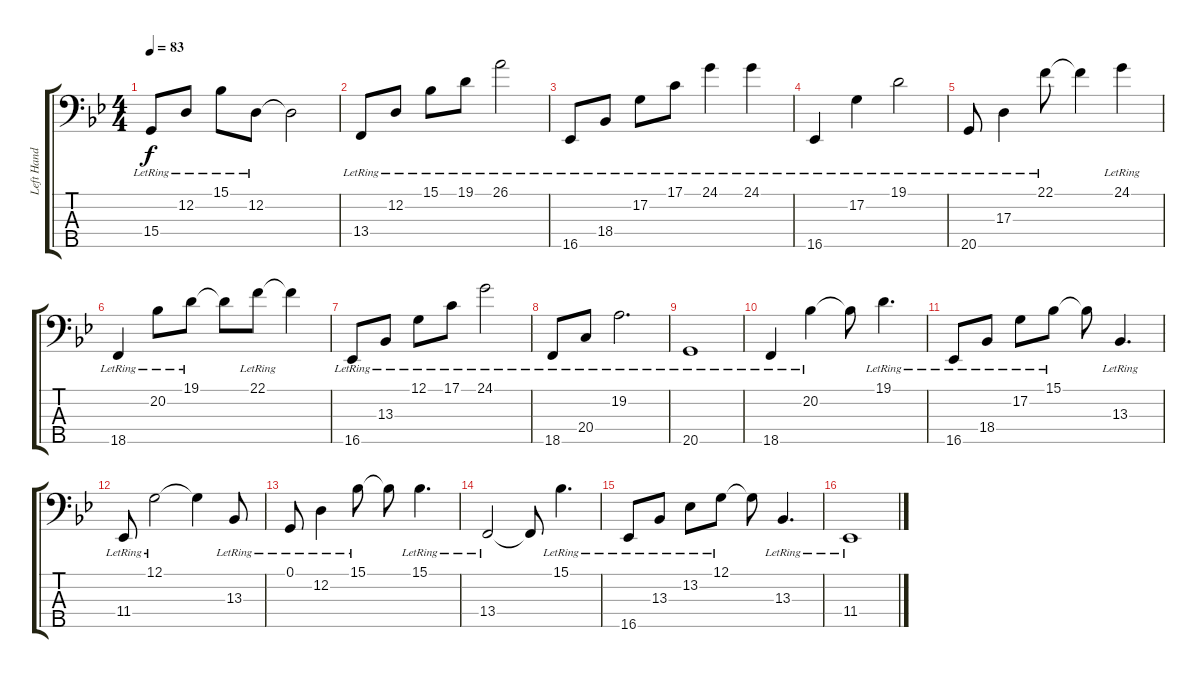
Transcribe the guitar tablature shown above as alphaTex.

\track ("Left Hand" "Left Hand") {instrument electricgrandpiano}
\staff {score tabs}
\tuning (G2 D2 A1 E1 B0) {hide}
\ts (4 4)
\tempo 83
\clef f4
\ks bb
15.4{lr}.8{dy f} 12.2{lr}.8 15.1{lr}.8 12.2{lr}.8 12.2{t}.2 |
13.4{lr}.8 12.2{lr}.8 15.1{lr}.8 19.1{lr}.8 26.1{lr}.2 |
16.5{lr}.8 18.4{lr}.8 17.2{lr}.8 17.1{lr}.8 24.1{lr}.4 24.1{lr}.4 |
16.5{lr}.4 17.2{lr}.4 19.1{lr}.2 |
20.5{lr}.8 17.3{lr}.4 22.1{lr}.8 22.1{t}.4 24.1{lr}.4 |
18.5{lr}.4 20.2{lr}.8 19.1{lr}.8 19.1{t}.8 22.1{lr}.8 22.1{t}.4 |
16.5{lr}.8 13.3{lr}.8 12.1{lr}.8 17.1{lr}.8 24.1{lr}.2 |
18.5{lr}.8 20.4{lr}.8 19.2{lr}.2{d} |
20.5{lr}.1 |
18.5{lr}.4 20.2{lr}.4 20.2{t}.8 19.1{lr}.4{d} |
16.5{lr}.8 18.4{lr}.8 17.2{lr}.8 15.1{lr}.8 15.1{t}.8 13.3{lr}.4{d} |
11.4{lr}.8 12.1{lr}.2 12.1{t}.4 13.3{lr}.8 |
0.1{lr}.8 12.2{lr}.4 15.1{lr}.8 15.1{t}.8 15.1{lr}.4{d} |
13.4{lr}.2 13.4{t}.8 15.1{lr}.4{d} |
16.5{lr}.8 13.3{lr}.8 13.2{lr}.8 12.1{lr}.8 12.1{t}.8 13.3{lr}.4{d} |
11.4{lr}.1
